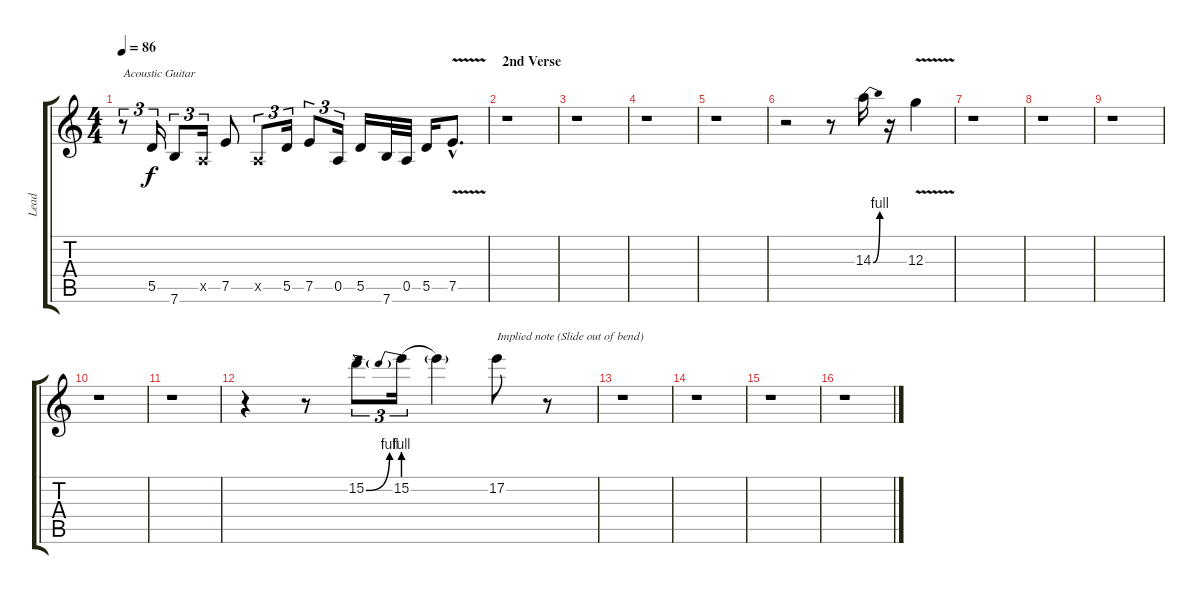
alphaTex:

\track ("Lead" "Lead") {instrument overdrivenguitar}
\staff {score tabs}
\tuning (E4 B3 G3 D3 A2 E2) {hide}
\ts (4 4)
\tempo 86
\clef g2
\ks c
r.8{tu (3 2) txt "Acoustic Guitar" dy f instrument electricguitarclean} 5.5.16{tu (3 2)} 7.6.8{tu (3 2)} 0.5{x}.16{tu (3 2)} 7.5.8 0.5{x}.8{tu (3 2)} 5.5.16{tu (3 2)} 7.5.8{tu (3 2)} 0.5.16{tu (3 2)} 5.5.16 7.6.32 0.5.32 5.5.16 7.5{v hac}.8{d} |
\section ("" "2nd Verse")
r.1 |
r.1 |
r.1 |
r.1 |
r.2 r.8 14.3{be (bend 0 0 60 4)}.16 r.16 12.3{v}.4 |
r.1 |
r.1 |
r.1 |
r.1 |
r.1 |
r.4{instrument overdrivenguitar} r.8 15.2{be (bend 0 0 60 4)}.8{tu (3 2)} 15.2{be (prebend 0 4 60 4)}.16{tu (3 2)} 15.2{t}.4 17.2.8{txt "Implied note (Slide out of bend)"} r.8 |
r.1{instrument electricguitarclean} |
r.1 |
r.1 |
r.1
